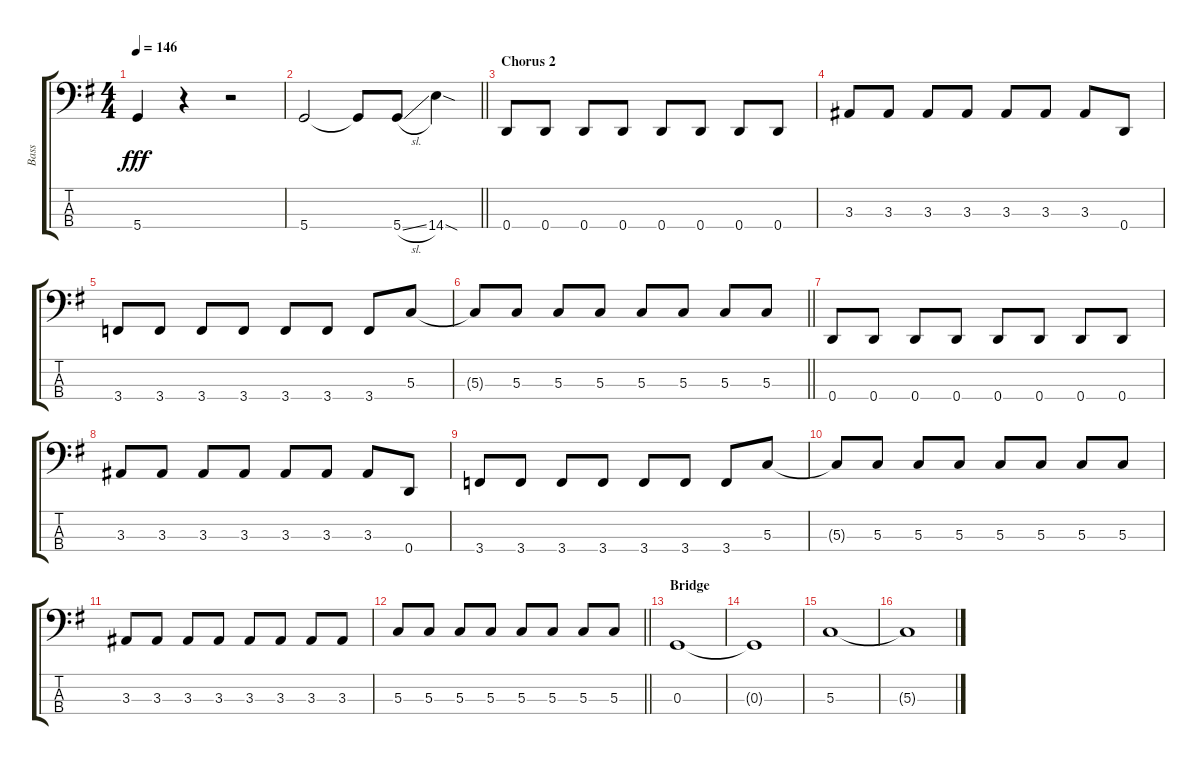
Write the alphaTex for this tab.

\track ("Bass" "Bass") {instrument electricbassfinger}
\staff {score tabs}
\tuning (F2 C2 G1 D1) {hide}
\ts (4 4)
\tempo 146
\clef f4
\ks g
5.4.4{dy fff} r.4 r.2 |
\barLineRight lightlight
5.4.2 5.4{t}.8 5.4{sl}.8 14.4{sod}.4 |
\section ("" "Chorus 2")
0.4.8 0.4.8 0.4.8 0.4.8 0.4.8 0.4.8 0.4.8 0.4.8 |
3.3.8 3.3.8 3.3.8 3.3.8 3.3.8 3.3.8 3.3.8 0.4.8 |
3.4.8 3.4.8 3.4.8 3.4.8 3.4.8 3.4.8 3.4.8 5.3.8 |
\barLineRight lightlight
5.3{t}.8 5.3.8 5.3.8 5.3.8 5.3.8 5.3.8 5.3.8 5.3.8 |
0.4.8 0.4.8 0.4.8 0.4.8 0.4.8 0.4.8 0.4.8 0.4.8 |
3.3.8 3.3.8 3.3.8 3.3.8 3.3.8 3.3.8 3.3.8 0.4.8 |
3.4.8 3.4.8 3.4.8 3.4.8 3.4.8 3.4.8 3.4.8 5.3.8 |
5.3{t}.8 5.3.8 5.3.8 5.3.8 5.3.8 5.3.8 5.3.8 5.3.8 |
3.3.8 3.3.8 3.3.8 3.3.8 3.3.8 3.3.8 3.3.8 3.3.8 |
\barLineRight lightlight
5.3.8 5.3.8 5.3.8 5.3.8 5.3.8 5.3.8 5.3.8 5.3.8 |
\section ("" "Bridge")
0.3.1 |
0.3{t}.1 |
5.3.1 |
5.3{t}.1
